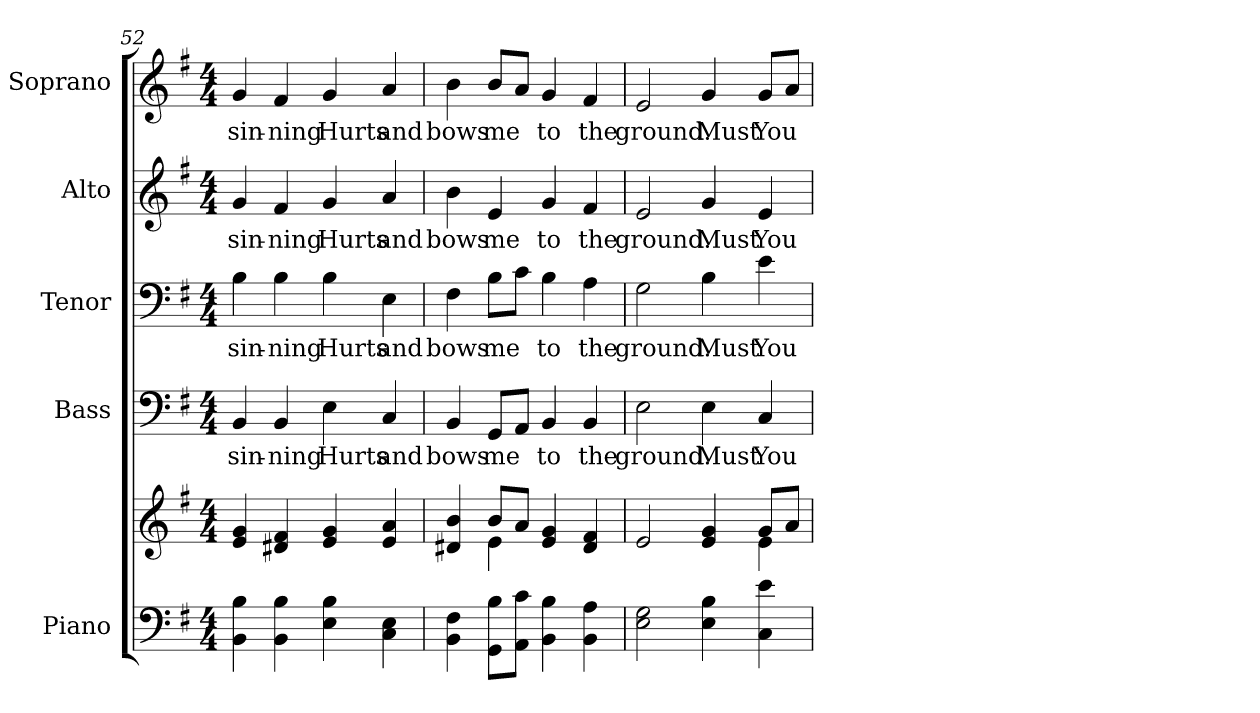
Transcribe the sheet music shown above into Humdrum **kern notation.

**kern	**kern	**kern	**text	**kern	**text	**kern	**text	**kern	**text
*part5	*part5	*part4	*part4	*part3	*part3	*part2	*part2	*part1	*part1
*staff6	*staff5	*staff4	*staff4	*staff3	*staff3	*staff2	*staff2	*staff1	*staff1
*I"Piano	*	*I"Bass	*	*I"Tenor	*	*I"Alto	*	*I"Soprano	*
*I'Pno.	*	*I'B.	*	*I'T.	*	*I'A.	*	*I'S.	*
!!LO:PB:g=z
*clefF4	*clefG2	*clefF4	*	*clefF4	*	*clefG2	*	*clefG2	*
*k[f#]	*k[f#]	*k[f#]	*	*k[f#]	*	*k[f#]	*	*k[f#]	*
*G:	*G:	*G:	*	*G:	*	*G:	*	*G:	*
*M4/4	*M4/4	*M4/4	*	*M4/4	*	*M4/4	*	*M4/4	*
=52	=52	=52	=52	=52	=52	=52	=52	=52	=52
!	!	!	!LO:LY:b:color=#000000	!	!	!	!	!	!
!	!	!	!	!	!LO:LY:b:color=#000000	!	!	!	!
!	!	!	!	!	!	!	!LO:LY:b:color=#000000	!	!
!	!	!	!	!	!	!	!	!	!LO:LY:b:color=#000000
4BBi\ 4Bi	4ei/ 4gi	4BBi/	sin-	4Bi\	sin-	4gi/	sin-	4gi/	sin-
!	!	!	!LO:LY:b:color=#000000	!	!	!	!	!	!
!	!	!	!	!	!LO:LY:b:color=#000000	!	!	!	!
!	!	!	!	!	!	!	!LO:LY:b:color=#000000	!	!
!	!	!	!	!	!	!	!	!	!LO:LY:b:color=#000000
4BBi\ 4Bi	4d#Xi/ 4f#i	4BBi/	-ning	4Bi\	-ning	4f#i/	-ning	4f#i/	-ning
!	!	!	!LO:LY:b:color=#000000	!	!	!	!	!	!
!	!	!	!	!	!LO:LY:b:color=#000000	!	!	!	!
!	!	!	!	!	!	!	!LO:LY:b:color=#000000	!	!
!	!	!	!	!	!	!	!	!	!LO:LY:b:color=#000000
4Ei\ 4Bi	4ei/ 4gi	4Ei\	Hurts	4Bi\	Hurts	4gi/	Hurts	4gi/	Hurts
!	!	!	!LO:LY:b:color=#000000	!	!	!	!	!	!
!	!	!	!	!	!LO:LY:b:color=#000000	!	!	!	!
!	!	!	!	!	!	!	!LO:LY:b:color=#000000	!	!
!	!	!	!	!	!	!	!	!	!LO:LY:b:color=#000000
4Ci\ 4Ei	4ei/ 4ai	4Ci/	and	4Ei\	and	4ai/	and	4ai/	and
=53	=53	=53	=53	=53	=53	=53	=53	=53	=53
*	*^	*	*	*	*	*	*	*	*
!	!	!	!	!LO:LY:b:color=#000000	!	!	!	!	!	!
!	!	!	!	!	!	!LO:LY:b:color=#000000	!	!	!	!
!	!	!	!	!	!	!	!	!LO:LY:b:color=#000000	!	!
!	!	!	!	!	!	!	!	!	!	!LO:LY:b:color=#000000
4BBi\ 4F#i	4d#Xi/ 4bi	4ryy	4BBi/	bows	4F#i\	bows	4bi\	bows	4bi\	bows
!	!	!	!	!LO:LY:b:color=#000000	!	!	!	!	!	!
!	!	!	!	!	!	!LO:LY:b:color=#000000	!	!	!	!
!	!	!	!	!	!	!	!	!LO:LY:b:color=#000000	!	!
!	!	!	!	!	!	!	!	!	!	!LO:LY:b:color=#000000
8GGi\ 8BiL	8bi/L	4ei\	8GGi/L	me	8Bi\L	me	4ei/	me	8bi/L	me
8AAi\ 8ciJ	8ai/J	.	8AAi/J	.	8ci\J	.	.	.	8ai/J	.
!	!	!	!	!LO:LY:b:color=#000000	!	!	!	!	!	!
!	!	!	!	!	!	!LO:LY:b:color=#000000	!	!	!	!
!	!	!	!	!	!	!	!	!LO:LY:b:color=#000000	!	!
!	!	!	!	!	!	!	!	!	!	!LO:LY:b:color=#000000
4BBi\ 4Bi	4ei/ 4gi	2ryy	4BBi/	to	4Bi\	to	4gi/	to	4gi/	to
!	!	!	!	!LO:LY:b:color=#000000	!	!	!	!	!	!
!	!	!	!	!	!	!LO:LY:b:color=#000000	!	!	!	!
!	!	!	!	!	!	!	!	!LO:LY:b:color=#000000	!	!
!	!	!	!	!	!	!	!	!	!	!LO:LY:b:color=#000000
4BBi\ 4Ai	4d#i/ 4f#i	.	4BBi/	the	4Ai\	the	4f#i/	the	4f#i/	the
=54	=54	=54	=54	=54	=54	=54	=54	=54	=54	=54
!	!	!	!	!LO:LY:b:color=#000000	!	!	!	!	!	!
!	!	!	!	!	!	!LO:LY:b:color=#000000	!	!	!	!
!	!	!	!	!	!	!	!	!LO:LY:b:color=#000000	!	!
!	!	!	!	!	!	!	!	!	!	!LO:LY:b:color=#000000
2Ei\ 2Gi	2ei/	2ryy	2Ei\	ground.	2Gi\	ground.	2ei/	ground.	2ei/	ground.
!	!	!	!	!LO:LY:b:color=#000000	!	!	!	!	!	!
!	!	!	!	!	!	!LO:LY:b:color=#000000	!	!	!	!
!	!	!	!	!	!	!	!	!LO:LY:b:color=#000000	!	!
!	!	!	!	!	!	!	!	!	!	!LO:LY:b:color=#000000
4Ei\ 4Bi	4ei/ 4gi	4ryy	4Ei\	Must	4Bi\	Must	4gi/	Must	4gi/	Must
!	!	!	!	!LO:LY:b:color=#000000	!	!	!	!	!	!
!	!	!	!	!	!	!LO:LY:b:color=#000000	!	!	!	!
!	!	!	!	!	!	!	!	!LO:LY:b:color=#000000	!	!
!	!	!	!	!	!	!	!	!	!	!LO:LY:b:color=#000000
4Ci\ 4ei	8gi/L	4ei\	4Ci/	You	4ei\	You	4ei/	You	8gi/L	You
.	8ai/J	.	.	.	.	.	.	.	8ai/J	.
*	*v	*v	*	*	*	*	*	*	*	*
=	=	=	=	=	=	=	=	=	=
*-	*-	*-	*-	*-	*-	*-	*-	*-	*-
